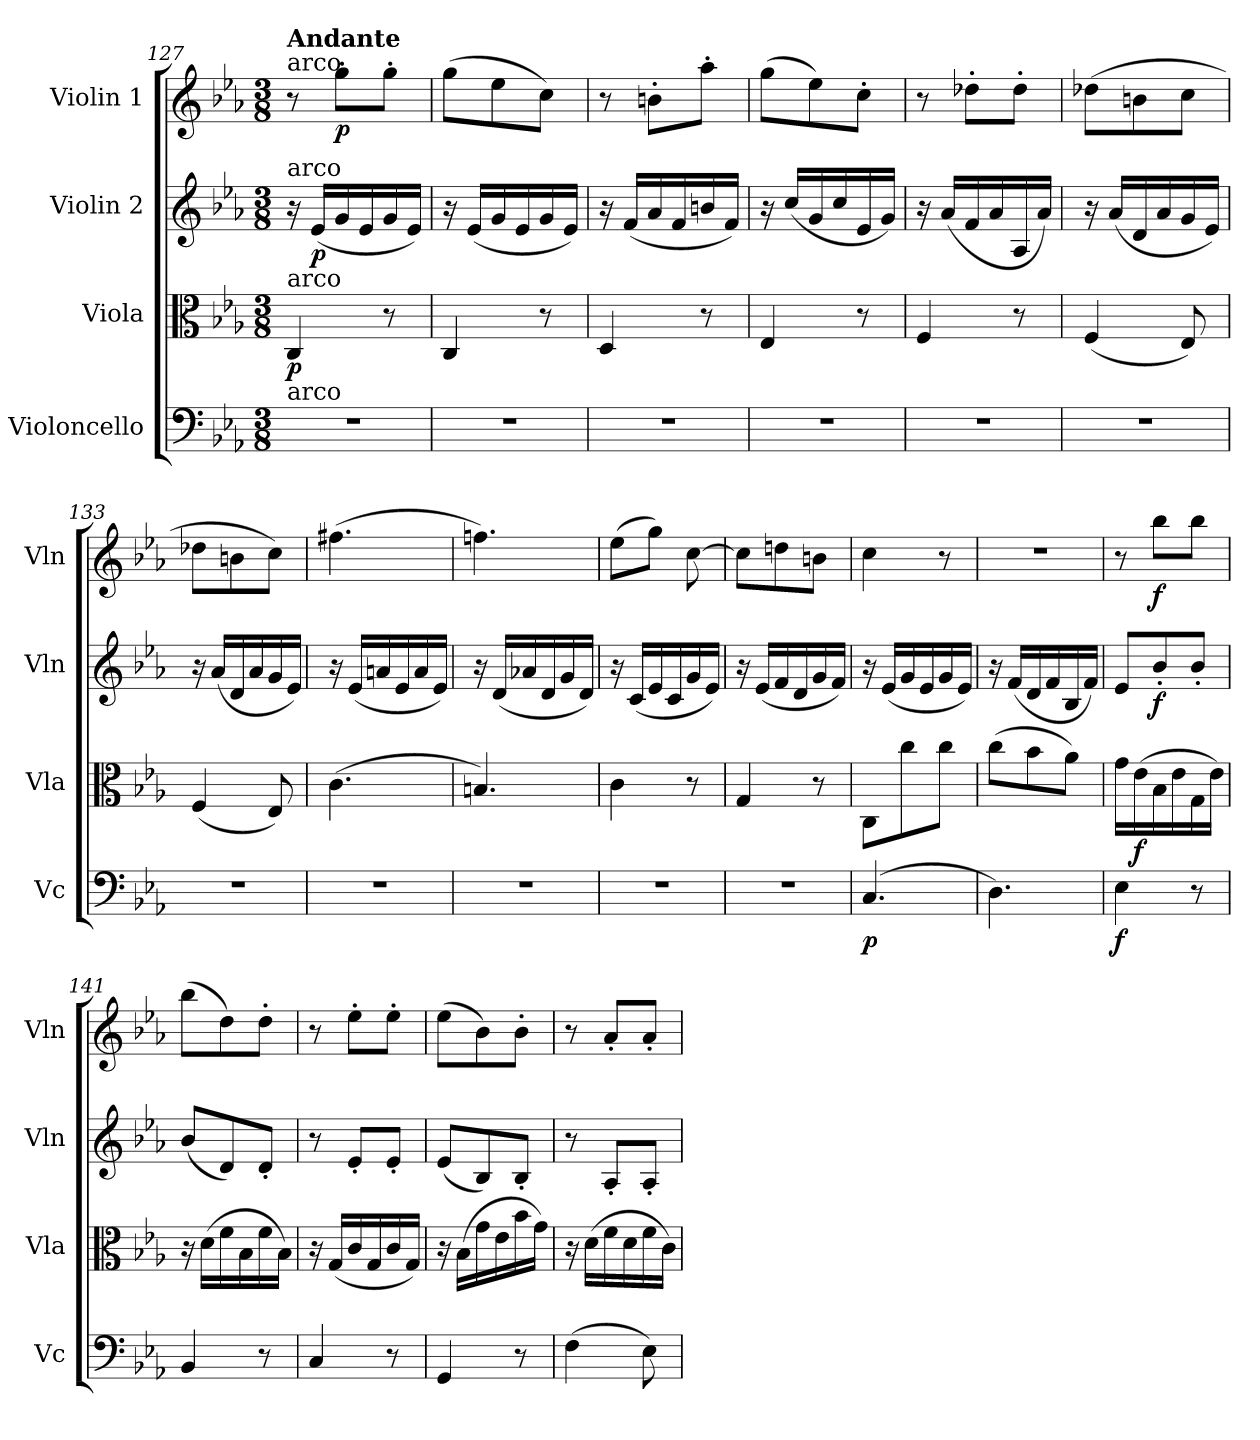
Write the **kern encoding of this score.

**kern	**dynam	**kern	**dynam	**kern	**dynam	**kern	**dynam
*part4	*part4	*part3	*part3	*part2	*part2	*part1	*part1
*staff4	*staff4	*staff3	*staff3	*staff2	*staff2	*staff1	*staff1
*I"Violoncello	*	*I"Viola	*	*I"Violin 2	*	*I"Violin 1	*
*I'Vc	*	*I'Vla	*	*I'Vln	*	*I'Vln	*
!!LO:PB:g=z
*clefF4	*	*clefC3	*	*clefG2	*	*clefG2	*
*k[b-e-a-]	*	*k[b-e-a-]	*	*k[b-e-a-]	*	*k[b-e-a-]	*
*M3/8	*	*M3/8	*	*M3/8	*	*M3/8	*
=127	=127	=127	=127	=127	=127	=127	=127
!	!	!	!	!	!	!LO:TX:a:t=arco	!
!	!	!	!	!	!	!LO:TX:a:B:t=Andante	!
!	!	!	!	!LO:TX:a:t=arco	!	!	!
!	!	!LO:TX:a:t=arco	!	!	!	!	!
!LO:TX:a:t=arco	!	!	!	!	!	!	!
!	!	!	!LO:DY:b	!	!	!	!
4.r	.	4C/	p	16r	.	8r	.
!	!	!	!	!	!LO:DY:b	!	!
.	.	.	.	(<16e-/LL	p	.	.
!	!	!	!	!	!	!	!LO:DY:b
.	.	.	.	16g/	.	8gg'\L	p
.	.	.	.	16e-/	.	.	.
.	.	8r	.	16g/	.	8gg'\J	.
.	.	.	.	16e-/JJ)	.	.	.
=128	=128	=128	=128	=128	=128	=128	=128
4.r	.	4C/	.	16r	.	(>8gg\L	.
.	.	.	.	(<16e-/LL	.	.	.
.	.	.	.	16g/	.	8ee-\	.
.	.	.	.	16e-/	.	.	.
.	.	8r	.	16g/	.	8cc\J)	.
.	.	.	.	16e-/JJ)	.	.	.
=129	=129	=129	=129	=129	=129	=129	=129
4.r	.	4D/	.	16r	.	8r	.
.	.	.	.	(<16f/LL	.	.	.
.	.	.	.	16a-/	.	8bn'\L	.
.	.	.	.	16f/	.	.	.
.	.	8r	.	16bn/	.	8aa-'\J	.
.	.	.	.	16f/JJ)	.	.	.
=130	=130	=130	=130	=130	=130	=130	=130
4.r	.	4E-/	.	16r	.	(>8gg\L	.
.	.	.	.	(<16cc/LL	.	.	.
.	.	.	.	16g/	.	8ee-\)	.
.	.	.	.	16cc/	.	.	.
.	.	8r	.	16e-/	.	8cc'\J	.
.	.	.	.	16g/JJ)	.	.	.
=131	=131	=131	=131	=131	=131	=131	=131
4.r	.	4F/	.	16r	.	8r	.
.	.	.	.	(<16a-/LL	.	.	.
.	.	.	.	16f/	.	8dd-X'\L	.
.	.	.	.	16a-/	.	.	.
.	.	8r	.	16A-/	.	8dd-'\J	.
.	.	.	.	16a-/JJ)	.	.	.
=132	=132	=132	=132	=132	=132	=132	=132
4.r	.	(<4F/	.	16r	.	(>8dd-X\L	.
.	.	.	.	(<16a-/LL	.	.	.
.	.	.	.	16d/	.	8bn\	.
.	.	.	.	16a-/	.	.	.
.	.	8E-/)	.	16g/	.	8cc\J	.
.	.	.	.	16e-/JJ)	.	.	.
=133	=133	=133	=133	=133	=133	=133	=133
4.r	.	(<4F/	.	16r	.	8dd-X\L	.
.	.	.	.	(<16a-/LL	.	.	.
.	.	.	.	16d/	.	8bn\	.
.	.	.	.	16a-/	.	.	.
.	.	8E-/)	.	16g/	.	8cc\J)	.
.	.	.	.	16e-/JJ)	.	.	.
=134	=134	=134	=134	=134	=134	=134	=134
4.r	.	(>4.c\	.	16r	.	(>4.ff#X\	.
.	.	.	.	(<16e-/LL	.	.	.
.	.	.	.	16an/	.	.	.
.	.	.	.	16e-/	.	.	.
.	.	.	.	16a/	.	.	.
.	.	.	.	16e-/JJ)	.	.	.
=135	=135	=135	=135	=135	=135	=135	=135
4.r	.	4.Bn/)	.	16r	.	4.ffn\)	.
.	.	.	.	(<16d/LL	.	.	.
.	.	.	.	16a-X/	.	.	.
.	.	.	.	16d/	.	.	.
.	.	.	.	16g/	.	.	.
.	.	.	.	16d/JJ)	.	.	.
!!LO:LB:g=z
=136	=136	=136	=136	=136	=136	=136	=136
4.r	.	4c\	.	16r	.	(>8ee-\L	.
.	.	.	.	(<16c/LL	.	.	.
.	.	.	.	16e-/	.	8gg\J)	.
.	.	.	.	16c/	.	.	.
.	.	8r	.	16g/	.	[8cc\	.
.	.	.	.	16e-/JJ)	.	.	.
=137	=137	=137	=137	=137	=137	=137	=137
4.r	.	4G/	.	16r	.	8cc\L]	.
.	.	.	.	(<16e-/LL	.	.	.
.	.	.	.	16f/	.	8ddn\	.
.	.	.	.	16d/	.	.	.
.	.	8r	.	16g/	.	8bn\J	.
.	.	.	.	16f/JJ)	.	.	.
=138	=138	=138	=138	=138	=138	=138	=138
!	!LO:DY:b	!	!	!	!	!	!
(<4.C/	p	8C\L	.	16r	.	4cc\	.
.	.	.	.	(<16e-/LL	.	.	.
.	.	8cc\	.	16g/	.	.	.
.	.	.	.	16e-/	.	.	.
.	.	8cc\J	.	16g/	.	8r	.
.	.	.	.	16e-/JJ)	.	.	.
=139	=139	=139	=139	=139	=139	=139	=139
4.D\)	.	(>8cc\L	.	16r	.	4.r	.
.	.	.	.	(<16f/LL	.	.	.
.	.	8b-\	.	16d/	.	.	.
.	.	.	.	16f/	.	.	.
.	.	8a-\J)	.	16B-/	.	.	.
.	.	.	.	16f/JJ)	.	.	.
=140	=140	=140	=140	=140	=140	=140	=140
!	!LO:DY:b	!	!	!	!	!	!
4E-\	f	16g\LL	.	8e-/L	.	8r	.
!	!	!	!LO:DY:b	!	!	!	!
.	.	(>16e-\	f	.	.	.	.
!	!	!	!	!	!LO:DY:b	!	!LO:DY:b
.	.	16B-\	.	8b-'/	f	8bb-\L	f
.	.	16e-\	.	.	.	.	.
8r	.	16G\	.	8b-'/J	.	8bb-\J	.
.	.	16e-\JJ)	.	.	.	.	.
=141	=141	=141	=141	=141	=141	=141	=141
4BB-/	.	16r	.	(<8b-/L	.	(>8bb-\L	.
.	.	(>16d\LL	.	.	.	.	.
.	.	16f\	.	8d/)	.	8dd\)	.
.	.	16B-\	.	.	.	.	.
8r	.	16f\	.	8d'/J	.	8dd'\J	.
.	.	16B-\JJ)	.	.	.	.	.
=142	=142	=142	=142	=142	=142	=142	=142
4C/	.	16r	.	8r	.	8r	.
.	.	(<16G/LL	.	.	.	.	.
.	.	16c/	.	8e-'/L	.	8ee-'\L	.
.	.	16G/	.	.	.	.	.
8r	.	16c/	.	8e-'/J	.	8ee-'\J	.
.	.	16G/JJ)	.	.	.	.	.
=143	=143	=143	=143	=143	=143	=143	=143
4GG/	.	16r	.	(<8e-/L	.	(>8ee-\L	.
.	.	(>16B-\LL	.	.	.	.	.
.	.	16g\	.	8B-/)	.	8b-\)	.
.	.	16e-\	.	.	.	.	.
8r	.	16b-\	.	8B-'/J	.	8b-'\J	.
.	.	16g\JJ)	.	.	.	.	.
=144	=144	=144	=144	=144	=144	=144	=144
(>4F\	.	16r	.	8r	.	8r	.
.	.	(>16d\LL	.	.	.	.	.
.	.	16f\	.	8A-'/L	.	8a-'/L	.
.	.	16d\	.	.	.	.	.
8E-\)	.	16f\	.	8A-'/J	.	8a-'/J	.
.	.	16c\JJ)	.	.	.	.	.
=	=	=	=	=	=	=	=
*-	*-	*-	*-	*-	*-	*-	*-
